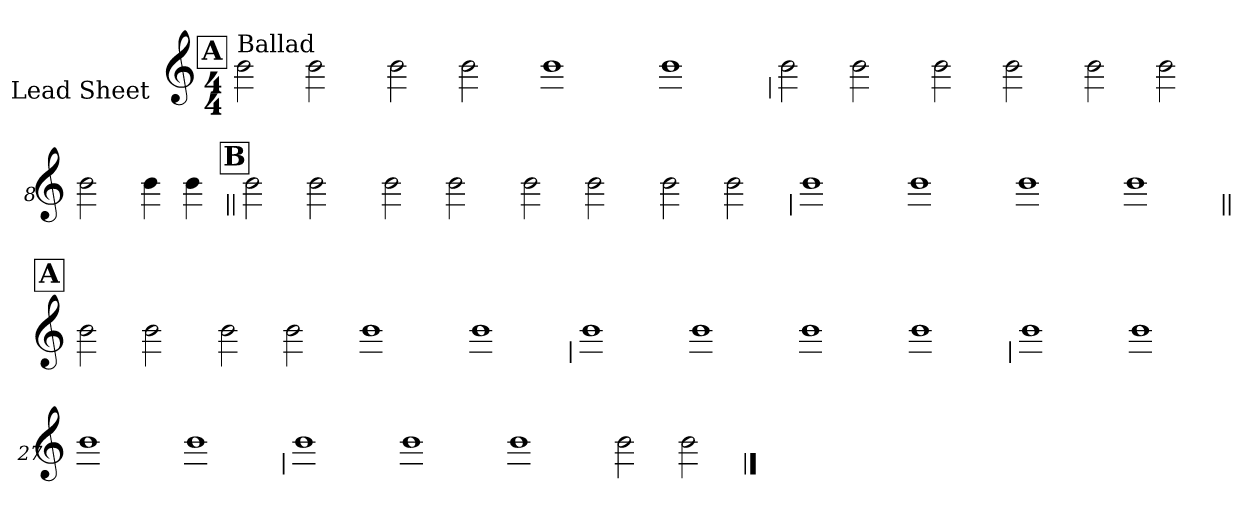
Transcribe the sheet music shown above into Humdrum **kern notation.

**kern
*part1
*staff1
*I"Lead Sheet
*stria0
*clefG2
*k[]
*C:
*M4/4
!!LO:REH:place=s1:a:t=A
=1||
!LO:TX:a:t=Ballad
2b
2b
=2-
2b
2b
=3-
1b
=4-
1b
!!LO:LB:g=z
=5
2b
2b
=6-
2b
2b
=7-
2b
2b
=8-
2b
4b
4b
!!LO:LB:g=z
!!LO:REH:place=s1:a:t=B
=9||
2b
2b
=10-
2b
2b
=11-
2b
2b
=12-
2b
2b
!!LO:LB:g=z
=13
1b
=14-
1b
=15-
1b
=16-
1b
!!LO:LB:g=z
!!LO:REH:place=s1:a:t=A
=17||
2b
2b
=18-
2b
2b
=19-
1b
=20-
1b
!!LO:LB:g=z
=21
1b
=22-
1b
=23-
1b
=24-
1b
!!LO:LB:g=z
=25
1b
=26-
1b
=27-
1b
=28-
1b
!!LO:LB:g=z
=29
1b
=30-
1b
=31-
1b
=32-
2b
2b
==
*-
